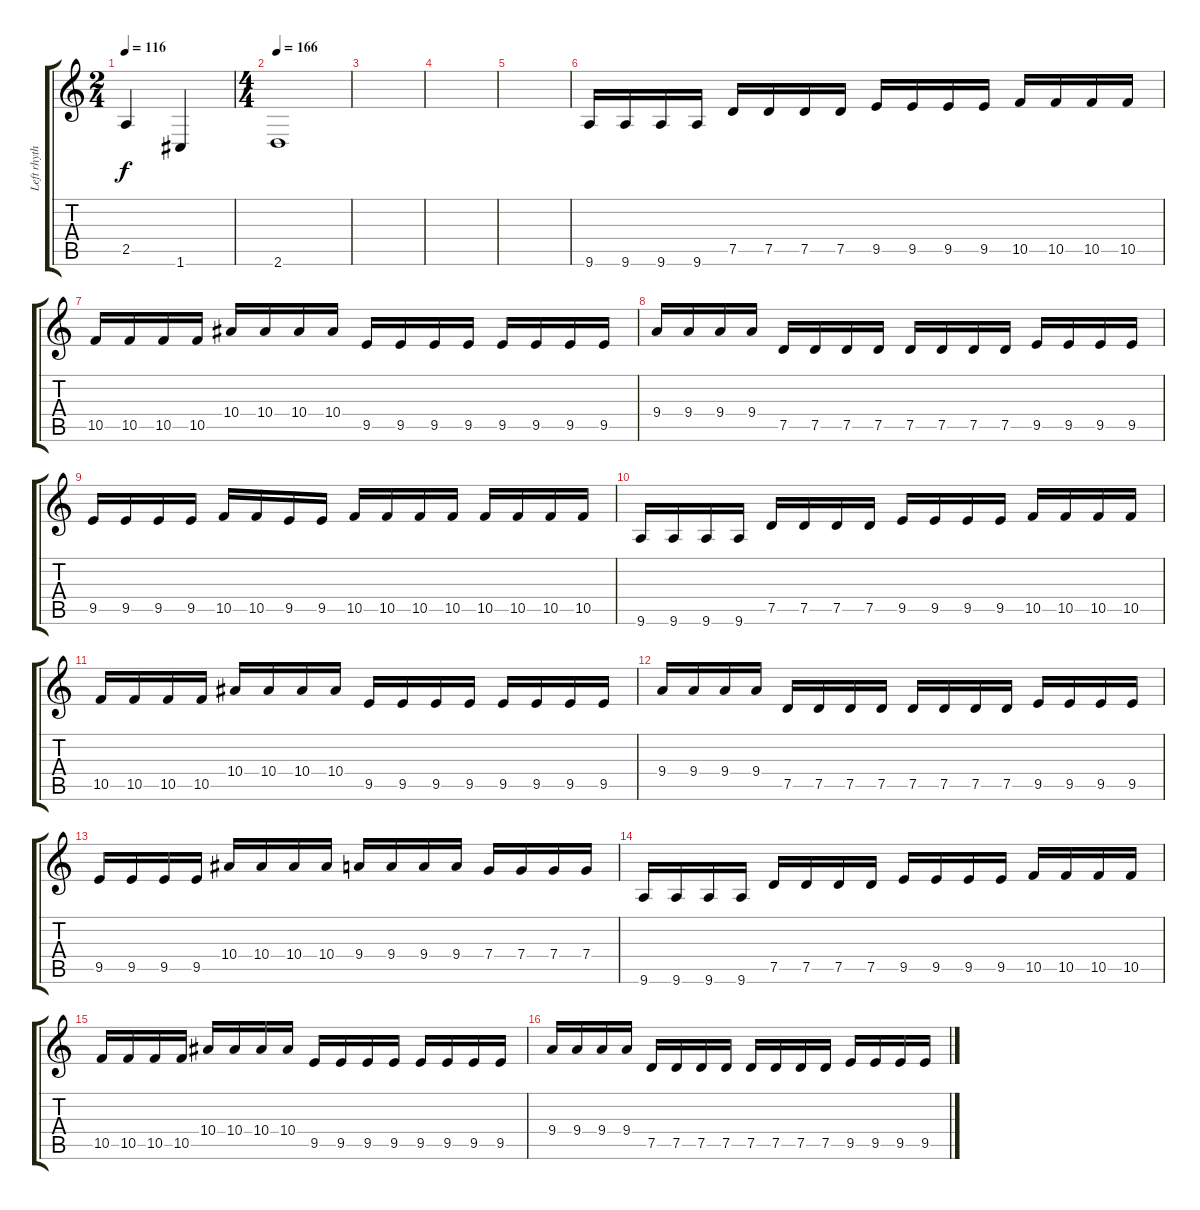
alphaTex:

\track ("Left rhythm" "Left rhyth") {instrument distortionguitar}
\staff {score tabs}
\tuning (D4 A3 F3 C3 G2 C2) {hide}
\ts (2 4)
\tempo 116
\clef g2
\ks c
2.5.4{dy f} 1.6.4 |
\ts (4 4)
\tempo 166
2.6.1 |
|
|
|
9.6.16 9.6.16 9.6.16 9.6.16 7.5.16 7.5.16 7.5.16 7.5.16 9.5.16 9.5.16 9.5.16 9.5.16 10.5.16 10.5.16 10.5.16 10.5.16 |
10.5.16 10.5.16 10.5.16 10.5.16 10.4.16 10.4.16 10.4.16 10.4.16 9.5.16 9.5.16 9.5.16 9.5.16 9.5.16 9.5.16 9.5.16 9.5.16 |
9.4.16 9.4.16 9.4.16 9.4.16 7.5.16 7.5.16 7.5.16 7.5.16 7.5.16 7.5.16 7.5.16 7.5.16 9.5.16 9.5.16 9.5.16 9.5.16 |
9.5.16 9.5.16 9.5.16 9.5.16 10.5.16 10.5.16 9.5.16 9.5.16 10.5.16 10.5.16 10.5.16 10.5.16 10.5.16 10.5.16 10.5.16 10.5.16 |
9.6.16 9.6.16 9.6.16 9.6.16 7.5.16 7.5.16 7.5.16 7.5.16 9.5.16 9.5.16 9.5.16 9.5.16 10.5.16 10.5.16 10.5.16 10.5.16 |
10.5.16 10.5.16 10.5.16 10.5.16 10.4.16 10.4.16 10.4.16 10.4.16 9.5.16 9.5.16 9.5.16 9.5.16 9.5.16 9.5.16 9.5.16 9.5.16 |
9.4.16 9.4.16 9.4.16 9.4.16 7.5.16 7.5.16 7.5.16 7.5.16 7.5.16 7.5.16 7.5.16 7.5.16 9.5.16 9.5.16 9.5.16 9.5.16 |
9.5.16 9.5.16 9.5.16 9.5.16 10.4.16 10.4.16 10.4.16 10.4.16 9.4.16 9.4.16 9.4.16 9.4.16 7.4.16 7.4.16 7.4.16 7.4.16 |
9.6.16 9.6.16 9.6.16 9.6.16 7.5.16 7.5.16 7.5.16 7.5.16 9.5.16 9.5.16 9.5.16 9.5.16 10.5.16 10.5.16 10.5.16 10.5.16 |
10.5.16 10.5.16 10.5.16 10.5.16 10.4.16 10.4.16 10.4.16 10.4.16 9.5.16 9.5.16 9.5.16 9.5.16 9.5.16 9.5.16 9.5.16 9.5.16 |
9.4.16 9.4.16 9.4.16 9.4.16 7.5.16 7.5.16 7.5.16 7.5.16 7.5.16 7.5.16 7.5.16 7.5.16 9.5.16 9.5.16 9.5.16 9.5.16
